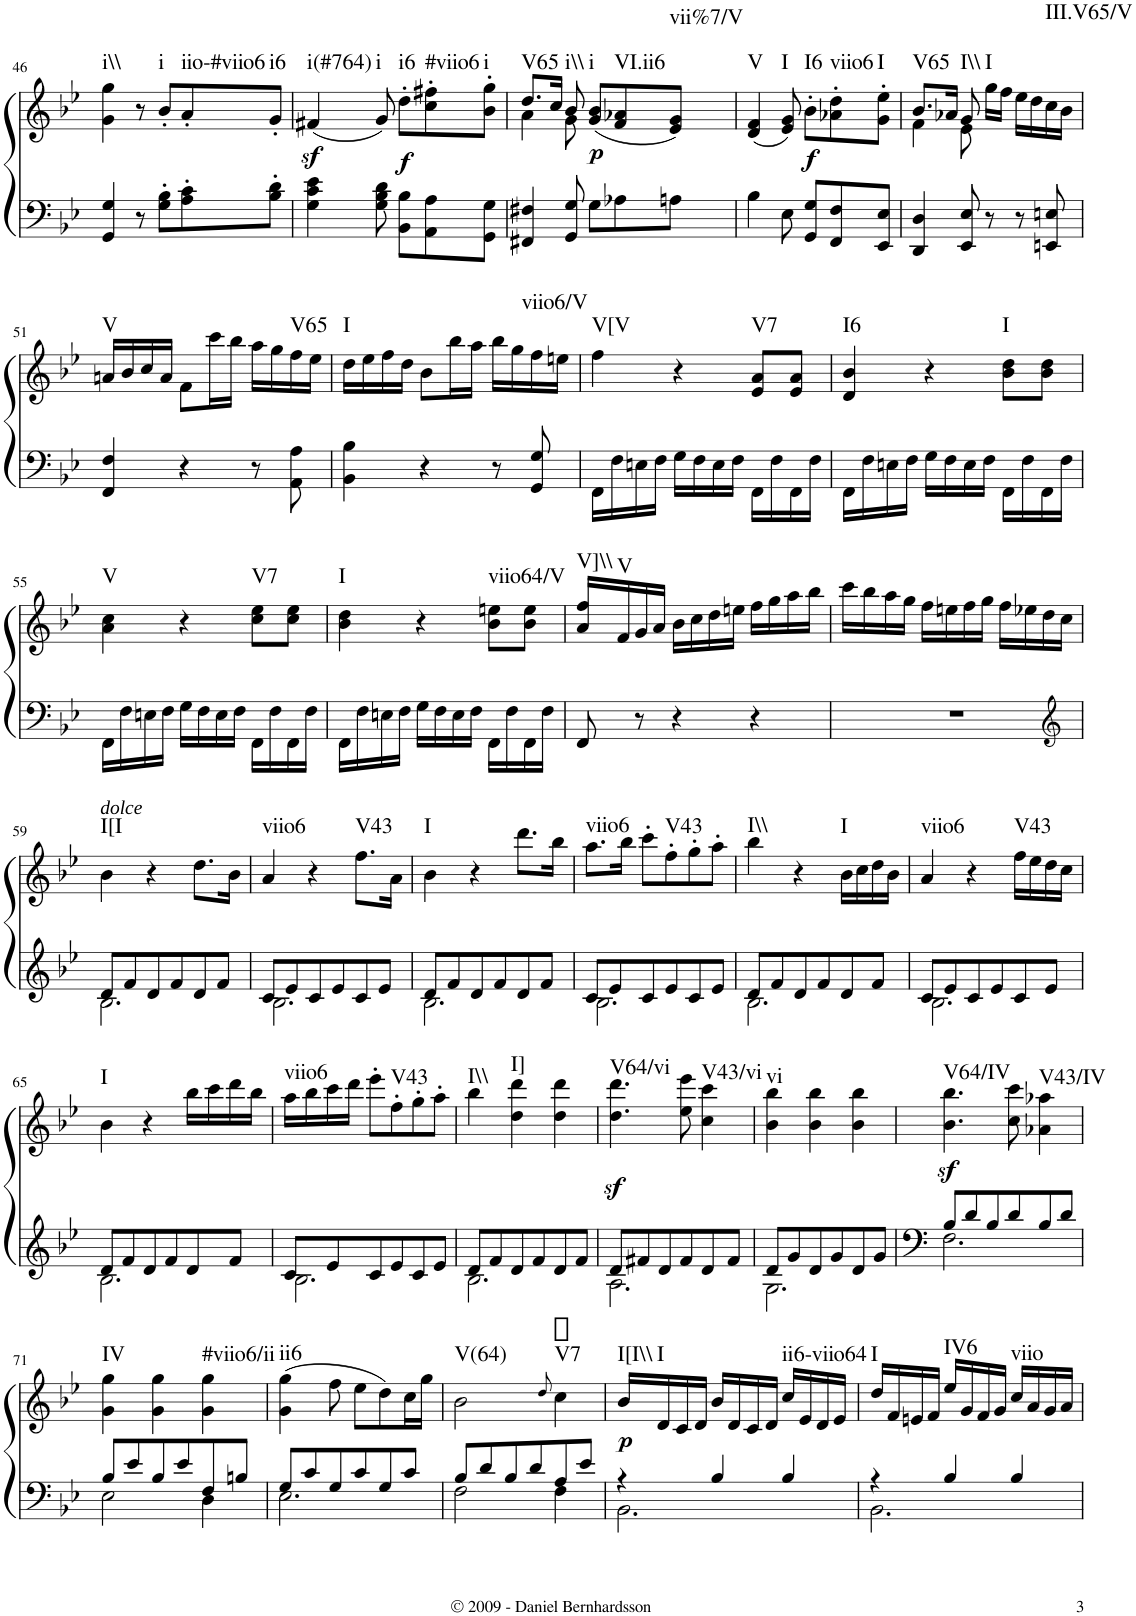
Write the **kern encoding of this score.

**kern	**kern	**dynam	**harte
*part1	*part1	*part1	*part1
*staff2	*staff1	*staff1/2	*
*I"Piano	*	*	*
*I'Pno.	*	*	*
!!LO:PB:g=z
*clefF4	*clefG2	*	*
*k[b-e-]	*k[b-e-]	*	*
*B-:	*B-:	*	*
*M3/4	*M3/4	*	*
=46	=46	=46	=46
!	!	!	!LO:H:kt=i\\
4GG/ 4G/	4g\ 4gg\	.	N
8r	8r	.	.
!	!	!	!LO:H:kt=i
8G\' 8B-\'L	8b-'/L	.	N
!	!	!	!LO:H:kt=iio-#viio6
8A\' 8c\'	8a'/	.	N
!	!	!	!LO:H:kt=i6
8B-\' 8d\'J	8g'/J	.	N
=47	=47	=47	=47
!	!	!LO:DY:b	!LO:H:kt=i(#764)
4G\ 4c\ 4e-\	(4f#X/	sf	N
!	!	!	!LO:H:kt=i
8G\ 8B-\ 8d\	8g/)	.	N
!	!	!LO:DY:b	!LO:H:kt=i6
8BB-\ 8B-\L	8dd'\L	f	N
!	!	!	!LO:H:kt=#viio6
8AA\ 8A\	8cc\' 8ff#X\'	.	N
!	!	!	!LO:H:kt=i
8GG\ 8G\J	8b-\' 8gg\'J	.	N
=48	=48	=48	=48
*	*^	*	*
!	!	!	!	!LO:H:kt=V65
4FF#X/ 4F#X/	8.dd/L	4a\	.	N
.	16cc/Jk	.	.	.
!	!	!	!	!LO:H:kt=i\\
8GG/ 8G/	8b-/	8g\	.	N
!	!	!	!LO:DY:b	!LO:H:kt=i
8G\L	(8g/ 8b-/L	8ryy	p	N
!	!	!	!	!LO:H:kt=VI.ii6
8A-X\	8f/ 8a-X/	4ryy	.	N
!	!	!	!	!LO:H:kt=vii%7/V
8An\J	8e-/ 8g/J)	.	.	N
*	*v	*v	*	*
=49	=49	=49	=49
!	!	!	!LO:H:kt=V
4B-\	(4d/ 4f/	.	N
!	!	!	!LO:H:kt=I
8E-\	8e-/ 8g/)	.	N
!	!	!LO:DY:b	!LO:H:kt=I6
8GG/ 8G/L	8b-'\L	f	N
!	!	!	!LO:H:kt=viio6
8FF/ 8F/	8a-X\' 8dd\'	.	N
!	!	!	!LO:H:kt=I
8EE-/ 8E-/J	8g\' 8ee-\'J	.	N
=50	=50	=50	=50
*	*^	*	*
!	!	!	!	!LO:H:kt=V65
4DD/ 4D/	8.b-/L	4f\	.	N
.	16a-X/Jk	.	.	.
!	!	!	!	!LO:H:kt=I\\
8EE-/ 8E-/	8g/	8e-\	.	N
!	!	!	!	!LO:H:kt=I
8r	16gg\LL	8ryy	.	N
.	16ff\JJ	.	.	.
8r	16ee-\LL	4ryy	.	.
.	16dd\	.	.	.
!	!	!	!	!LO:H:kt=III.V65/V
8EEn/ 8En/	16cc\	.	.	N
.	16b-\JJ	.	.	.
*	*v	*v	*	*
!!LO:LB:g=z
=51	=51	=51	=51
!	!	!	!LO:H:kt=V
4FF/ 4F/	16an/LL	.	N
.	16b-/	.	.
.	16cc/	.	.
.	16a/JJ	.	.
4r	8f\L	.	.
.	16ccc\L	.	.
.	16bb-\JJ	.	.
8r	16aa\LL	.	.
.	16gg\	.	.
!	!	!	!LO:H:kt=V65
8AA\ 8A\	16ff\	.	N
.	16ee-\JJ	.	.
=52	=52	=52	=52
!	!	!	!LO:H:kt=I
4BB-\ 4B-\	16dd\LL	.	N
.	16ee-\	.	.
.	16ff\	.	.
.	16dd\JJ	.	.
4r	8b-\L	.	.
.	16bb-\L	.	.
.	16aa\JJ	.	.
8r	16bb-\LL	.	.
.	16gg\	.	.
!	!	!	!LO:H:kt=viio6/V
8GG/ 8G/	16ff\	.	N
.	16een\JJ	.	.
=53	=53	=53	=53
!	!	!	!LO:H:kt=V[V
16FF\LL	4ff\	.	N
16F\	.	.	.
16En\	.	.	.
16F\JJ	.	.	.
16G\LL	4r	.	.
16F\	.	.	.
16E\	.	.	.
16F\JJ	.	.	.
!	!	!	!LO:H:kt=V7
16FF\LL	8e-/ 8a/L	.	N
16F\	.	.	.
16FF\	8e-/ 8a/J	.	.
16F\JJ	.	.	.
=54	=54	=54	=54
!	!	!	!LO:H:kt=I6
16FF\LL	4d/ 4b-/	.	N
16F\	.	.	.
16En\	.	.	.
16F\JJ	.	.	.
16G\LL	4r	.	.
16F\	.	.	.
16E\	.	.	.
16F\JJ	.	.	.
!	!	!	!LO:H:kt=I
16FF\LL	8b-\ 8dd\L	.	N
16F\	.	.	.
16FF\	8b-\ 8dd\J	.	.
16F\JJ	.	.	.
!!LO:LB:g=z
=55	=55	=55	=55
!	!	!	!LO:H:kt=V
16FF\LL	4a\ 4cc\	.	N
16F\	.	.	.
16En\	.	.	.
16F\JJ	.	.	.
16G\LL	4r	.	.
16F\	.	.	.
16E\	.	.	.
16F\JJ	.	.	.
!	!	!	!LO:H:kt=V7
16FF\LL	8cc\ 8ee-\L	.	N
16F\	.	.	.
16FF\	8cc\ 8ee-\J	.	.
16F\JJ	.	.	.
=56	=56	=56	=56
!	!	!	!LO:H:kt=I
16FF\LL	4b-\ 4dd\	.	N
16F\	.	.	.
16En\	.	.	.
16F\JJ	.	.	.
16G\LL	4r	.	.
16F\	.	.	.
16E\	.	.	.
16F\JJ	.	.	.
!	!	!	!LO:H:kt=viio64/V
16FF\LL	8b-\ 8een\L	.	N
16F\	.	.	.
16FF\	8b-\ 8ee\J	.	.
16F\JJ	.	.	.
=57	=57	=57	=57
!	!	!	!LO:H:kt=V]\\
8FF/	16a/ 16ff/LL	.	N
!	!	!	!LO:H:kt=V
.	16f/	.	N
8r	16g/	.	.
.	16a/JJ	.	.
4r	16b-\LL	.	.
.	16cc\	.	.
.	16dd\	.	.
.	16een\JJ	.	.
4r	16ff\LL	.	.
.	16gg\	.	.
.	16aa\	.	.
.	16bb-\JJ	.	.
=58	=58	=58	=58
2.r	16ccc\LL	.	.
.	16bb-\	.	.
.	16aa\	.	.
.	16gg\JJ	.	.
.	16ff\LL	.	.
.	16een\	.	.
.	16ff\	.	.
.	16gg\JJ	.	.
.	16ff\LL	.	.
.	16ee-X\	.	.
.	16dd\	.	.
*clefG2	*	*	*
.	16cc\JJ	.	.
!!LO:LB:g=z
=59	=59	=59	=59
*^	*	*	*
!	!	!LO:TX:a:i:t=dolce	!	!LO:H:kt=I[I
8d/L	2.B-\	4b-\	.	N
8f/	.	.	.	.
8d/	.	4r	.	.
8f/	.	.	.	.
8d/	.	8.dd\L	.	.
8f/J	.	.	.	.
.	.	16b-\Jk	.	.
=60	=60	=60	=60	=60
!	!	!	!	!LO:H:kt=viio6
8c/L	2.B-\	4a/	.	N
8e-/	.	.	.	.
8c/	.	4r	.	.
8e-/	.	.	.	.
!	!	!	!	!LO:H:kt=V43
8c/	.	8.ff\L	.	N
8e-/J	.	.	.	.
.	.	16a\Jk	.	.
=61	=61	=61	=61	=61
!	!	!	!	!LO:H:kt=I
8d/L	2.B-\	4b-\	.	N
8f/	.	.	.	.
8d/	.	4r	.	.
8f/	.	.	.	.
8d/	.	8.ddd\L	.	.
8f/J	.	.	.	.
.	.	16bb-\Jk	.	.
=62	=62	=62	=62	=62
!	!	!	!	!LO:H:kt=viio6
8c/L	2.B-\	8.aa\L	.	N
8e-/	.	.	.	.
.	.	16bb-\Jk	.	.
8c/	.	8ccc'\L	.	.
!	!	!	!	!LO:H:kt=V43
8e-/	.	8ff'\	.	N
8c/	.	8gg'\	.	.
8e-/J	.	8aa'\J	.	.
=63	=63	=63	=63	=63
!	!	!	!	!LO:H:kt=I\\
8d/L	2.B-\	4bb-\	.	N
8f/	.	.	.	.
8d/	.	4r	.	.
8f/	.	.	.	.
!	!	!	!	!LO:H:kt=I
8d/	.	16b-\LL	.	N
.	.	16cc\	.	.
8f/J	.	16dd\	.	.
.	.	16b-\JJ	.	.
=64	=64	=64	=64	=64
!	!	!	!	!LO:H:kt=viio6
8c/L	2.B-\	4a/	.	N
8e-/	.	.	.	.
8c/	.	4r	.	.
8e-/	.	.	.	.
!	!	!	!	!LO:H:kt=V43
8c/	.	16ff\LL	.	N
.	.	16ee-\	.	.
8e-/J	.	16dd\	.	.
.	.	16cc\JJ	.	.
!!LO:LB:g=z
=65	=65	=65	=65	=65
!	!	!	!	!LO:H:kt=I
8d/L	2.B-\	4b-\	.	N
8f/	.	.	.	.
8d/	.	4r	.	.
8f/	.	.	.	.
8d/	.	16bb-\LL	.	.
.	.	16ccc\	.	.
8f/J	.	16ddd\	.	.
.	.	16bb-\JJ	.	.
=66	=66	=66	=66	=66
!	!	!	!	!LO:H:kt=viio6
8c/L	2.B-\	16aa\LL	.	N
.	.	16bb-\	.	.
8e-/	.	16ccc\	.	.
.	.	16ddd\JJ	.	.
8c/	.	8eee-'\L	.	.
!	!	!	!	!LO:H:kt=V43
8e-/	.	8ff'\	.	N
8c/	.	8gg'\	.	.
8e-/J	.	8aa'\J	.	.
=67	=67	=67	=67	=67
!	!	!	!	!LO:H:kt=I\\
8d/L	2.B-\	4bb-\	.	N
8f/	.	.	.	.
!	!	!	!	!LO:H:kt=I]
8d/	.	4dd\ 4ddd\	.	N
8f/	.	.	.	.
8d/	.	4dd\ 4ddd\	.	.
8f/J	.	.	.	.
=68	=68	=68	=68	=68
!	!	!	!LO:DY:b	!LO:H:kt=V64/vi
8d/L	2.A\	4.dd\ 4.ddd\	sf	N
8f#X/	.	.	.	.
8d/	.	.	.	.
8f#/	.	8ee-\ 8eee-\	.	.
!	!	!	!	!LO:H:kt=V43/vi
8d/	.	4cc\ 4ccc\	.	N
8f#/J	.	.	.	.
=69	=69	=69	=69	=69
!	!	!	!	!LO:H:kt=vi
8d/L	2.G\	4b-\ 4bb-\	.	N
8g/	.	.	.	.
8d/	.	4b-\ 4bb-\	.	.
8g/	.	.	.	.
8d/	.	4b-\ 4bb-\	.	.
8g/J	.	.	.	.
=70	=70	=70	=70	=70
!	!	!	!LO:DY:b	!LO:H:kt=V64/IV
8B-/L	2.F\	4.b-\ 4.bb-\	sf	N
8d/	.	.	.	.
8B-/	.	.	.	.
8d/	.	8cc\ 8ccc\	.	.
!	!	!	!	!LO:H:kt=V43/IV
8B-/	.	4a-X\ 4aa-X\	.	N
8d/J	.	.	.	.
!!LO:LB:g=z
=71	=71	=71	=71	=71
!	!	!	!	!LO:H:kt=IV
8B-/L	2E-\	4g\ 4gg\	.	N
8e-/	.	.	.	.
8B-/	.	4g\ 4gg\	.	.
8e-/	.	.	.	.
!	!	!	!	!LO:H:kt=#viio6/ii
8F/	4D\	4g\ 4gg\	.	N
8Bn/J	.	.	.	.
=72	=72	=72	=72	=72
!	!	!	!	!LO:H:kt=ii6
8G/L	2.E-\	(4g\ 4gg\	.	N
8c/	.	.	.	.
8G/	.	8ff\	.	.
8c/	.	8ee-\L	.	.
8G/	.	8dd\)	.	.
8c/J	.	16cc\L	.	.
.	.	16gg\JJ	.	.
=73	=73	=73	=73	=73
!	!	!	!	!LO:H:kt=V(64)
8B-/L	2F\	2b-\	.	N
8d/	.	.	.	.
8B-/	.	.	.	.
8d/	.	.	.	.
.	.	8qdd/	.	.
!	!	!	!	!LO:H:kt=V7
8A/	4F\	4cc\	.	N
8e-/J	.	.	.	.
=74	=74	=74	=74	=74
!	!	!	!LO:DY:b	!LO:H:kt=I[I\\
4r	2.BB-\	16b-/LL	p	N
!	!	!	!	!LO:H:kt=I
.	.	16d/	.	N
.	.	16c/	.	.
.	.	16d/JJ	.	.
4B-/	.	16b-/LL	.	.
.	.	16d/	.	.
.	.	16c/	.	.
.	.	16d/JJ	.	.
!	!	!	!	!LO:H:kt=ii6-viio64
4B-/	.	16cc/LL	.	N
.	.	16e-/	.	.
.	.	16d/	.	.
.	.	16e-/JJ	.	.
=75	=75	=75	=75	=75
!	!	!	!	!LO:H:kt=I
4r	2.BB-\	16dd/LL	.	N
.	.	16f/	.	.
.	.	16en/	.	.
.	.	16f/JJ	.	.
!	!	!	!	!LO:H:kt=IV6
4B-/	.	16ee-/LL	.	N
.	.	16g/	.	.
.	.	16f/	.	.
.	.	16g/JJ	.	.
!	!	!	!	!LO:H:kt=viio
4B-/	.	16cc/LL	.	N
.	.	16a/	.	.
.	.	16g/	.	.
.	.	16a/JJ	.	.
*v	*v	*	*	*
=	=	=	=
*-	*-	*-	*-
